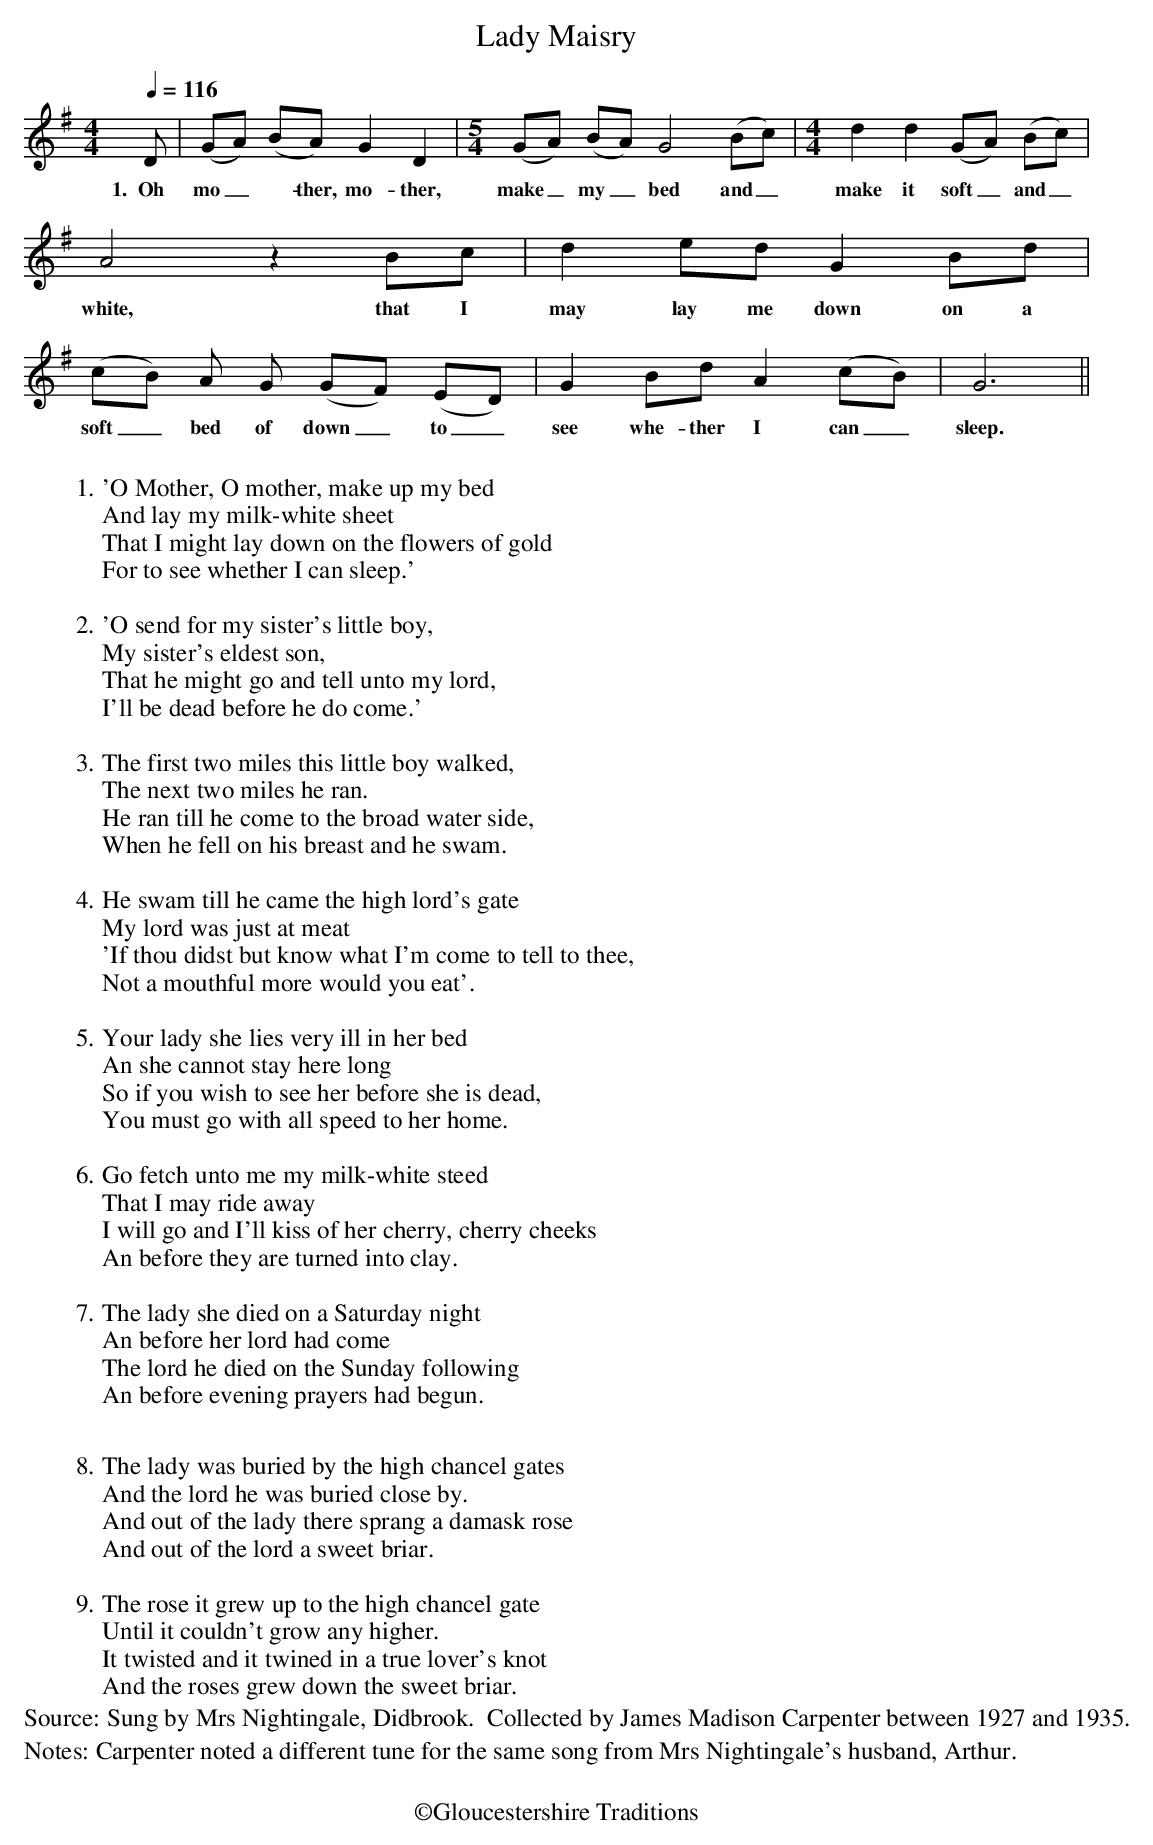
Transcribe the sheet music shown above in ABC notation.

X:1
T: Lady Maisry
M: 4/4
L:  1/4
Q:1/4=116
K: G
D/|(G/A/) (B/A/) GD|[M:5/4](G/A/) (B/A/) G2 (B/c/)|[M:4/4]dd (G/A/) (B/c/)|A2 z B/c/|de/d/GB/d/|(c/B/) A/ G/ (G/F/) (E/D/)|GB/d/ A(c/B/)|G3||
w:1.~~Oh mo_-ther, mo-ther, make_  my_ bed and_ make it soft_ and_ white, that I may lay me down on a soft_ bed of down _ to_ see whe-ther I can _ sleep.
W:
W:1. 'O Mother, O mother, make up my bed
W:And lay my milk-white sheet
W:That I might lay down on the flowers of gold
W:For to see whether I can sleep.'
W:
W:2. 'O send for my sister's little boy,
W:My sister's eldest son,
W:That he might go and tell unto my lord,
W:I'll be dead before he do come.'
W:
W:3. The first two miles this little boy walked,
W: The next two miles he ran.
W:He ran till he come to the broad water side,
W:When he fell on his breast and he swam.
W:
W:4. He swam till he came the high lord's gate
W:My lord was just at meat
W:'If thou didst but know what I'm come to tell to thee,
W:Not a mouthful more would you eat'.
W:
W:5. Your lady she lies very ill in her bed
W:An she cannot stay here long
W:So if you wish to see her before she is dead,
W:You must go with all speed to her home.
W:
W:6. Go fetch unto me my milk-white steed
W:That I may ride away
W:I will go and I'll kiss of her cherry, cherry cheeks
W:An before they are turned into clay.
W:
W:7.The lady she died on a Saturday night
W:An before her lord had come
W:The lord he died on the Sunday following
W:An before evening prayers had begun.
W:
W:8.  The lady was buried by the high chancel gates
W:And the lord he was buried close by.
W:And out of the lady there sprang a damask rose
W:And out of the lord a sweet briar.
W:
W:9. The rose it grew up to the high chancel gate
W:Until it couldn't grow any higher.
W:It twisted and it twined in a true lover's knot
W:And the roses grew down the sweet briar.
